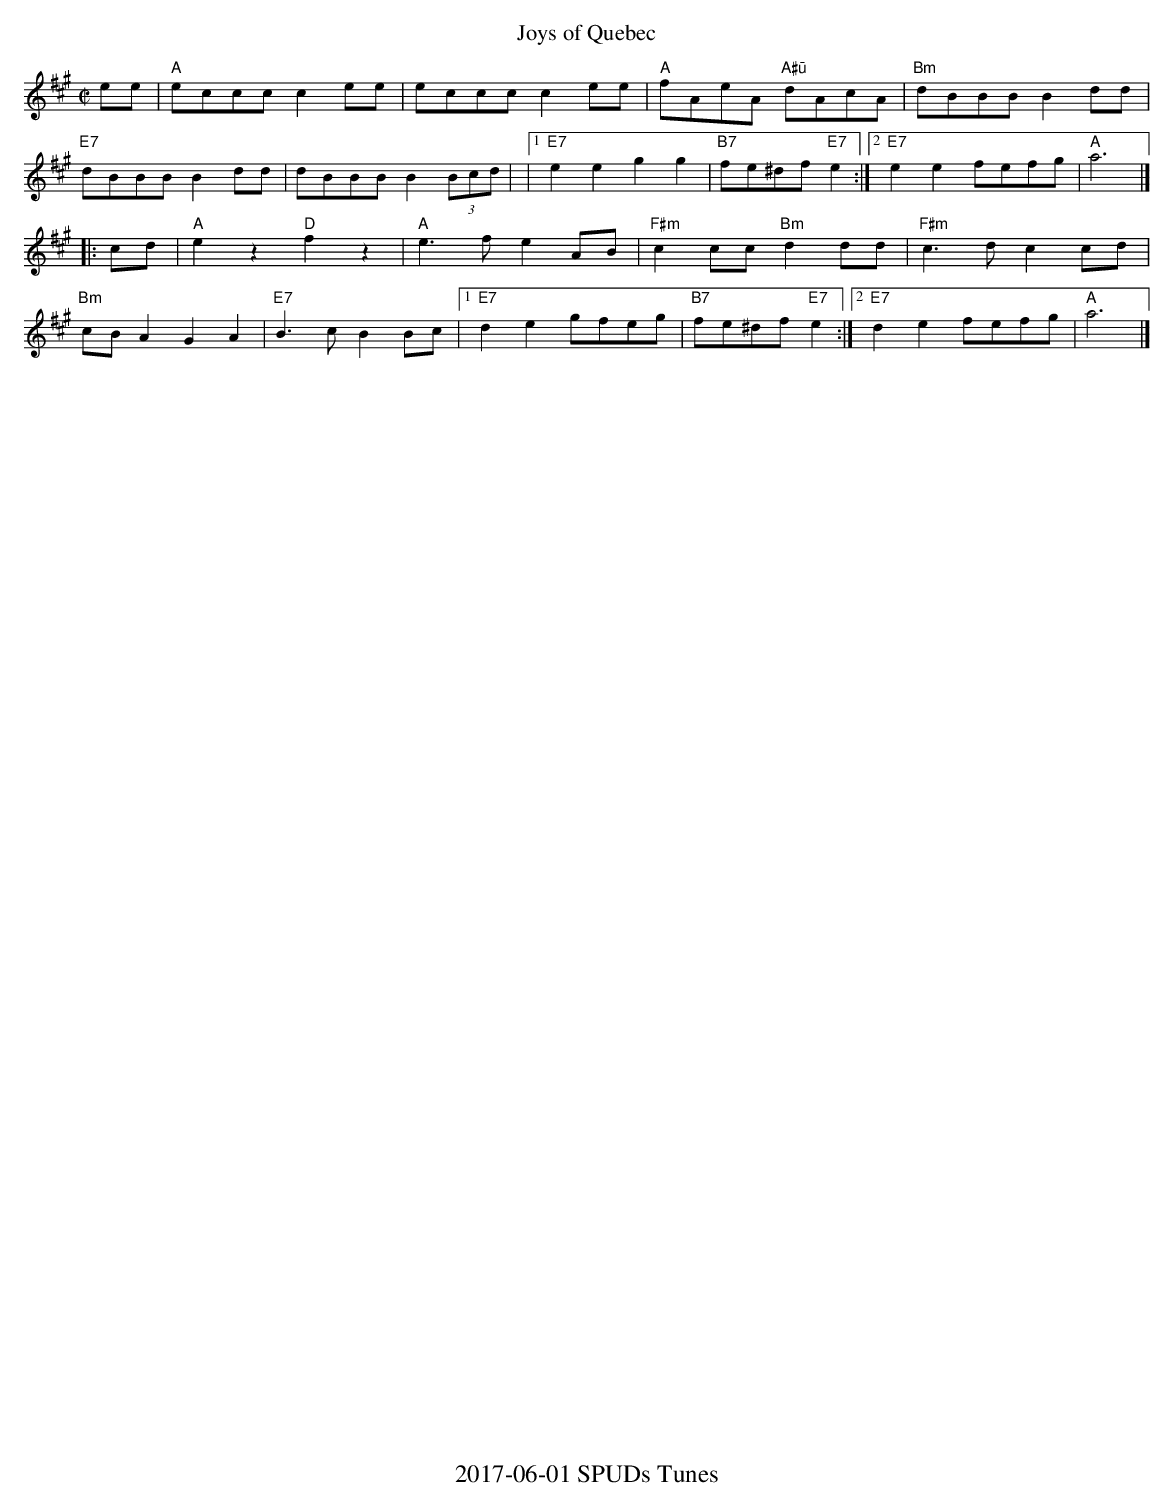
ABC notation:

X:1
T:Joys of Quebec
M:C|
K:A
ee| "A"eccc c2ee| eccc c2ee|"A" fAeA "A#ū"dAcA| "Bm"dBBB B2dd|
"E7"dBBB B2dd| dBBB B2(3Bcd| |1 "E7"e2e2 g2g2| "B7"fe^df "E7"e2 :|2"E7"e2e2 fefg| "A"a6 |]
|:cd| "A"e2 z2 "D" f2 z2| "A"e3 f e2 AB|"F#m"c2cc "Bm"d2dd| "F#m"c3d c2 cd|
"Bm"cBA2 G2A2| "E7"B3c B2Bc|1 "E7"d2e2 gfeg| "B7"fe^df "E7"e2 :|2 "E7"d2e2 fefg| "A"a6 |]
